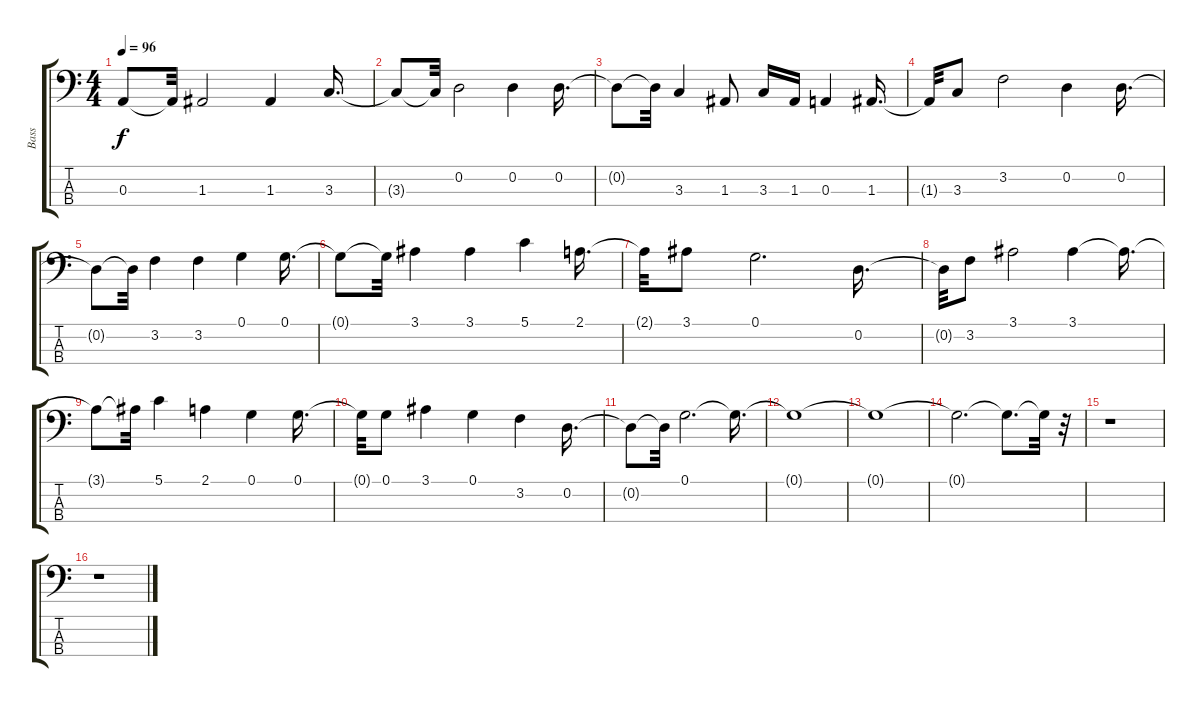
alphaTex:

\track ("Bass" "Bass") {instrument electricbassfinger}
\staff {score tabs}
\tuning (G2 D2 A1 E1) {hide}
\ts (4 4)
\tempo 96
\clef f4
\ks c
0.3{t}.8{dy f} 0.3{t}.32 1.3.2 1.3.4 3.3.16{d} |
3.3{t}.8 3.3{t}.32 0.2.2 0.2.4 0.2.16{d} |
0.2{t}.8 0.2{t}.32 3.3.4 1.3.8 3.3.16 1.3.16 0.3.4 1.3.16{d} |
1.3{t}.32 3.3.8 3.2.2 0.2.4 0.2.16{d} |
0.2{t}.8 0.2{t}.32 3.2.4 3.2.4 0.1.4 0.1.16{d} |
0.1{t}.8 0.1{t}.32 3.1.4 3.1.4 5.1.4 2.1.16{d} |
2.1{t}.32 3.1.8 0.1.2{d} 0.2.16{d} |
0.2{t}.32 3.2.8 3.1.2 3.1.4 3.1{t}.16{d} |
3.1{t}.8 3.1{t}.32 5.1.4 2.1.4 0.1.4 0.1.16{d} |
0.1{t}.32 0.1.8 3.1.4 0.1.4 3.2.4 0.2.16{d} |
0.2{t}.8 0.2{t}.32 0.1.2{d} 0.1{t}.16{d} |
0.1{t}.1 |
0.1{t}.1 |
0.1{t}.2{d} 0.1{t}.8{d} 0.1{t}.32 r.32 |
r.1 |
r.1
